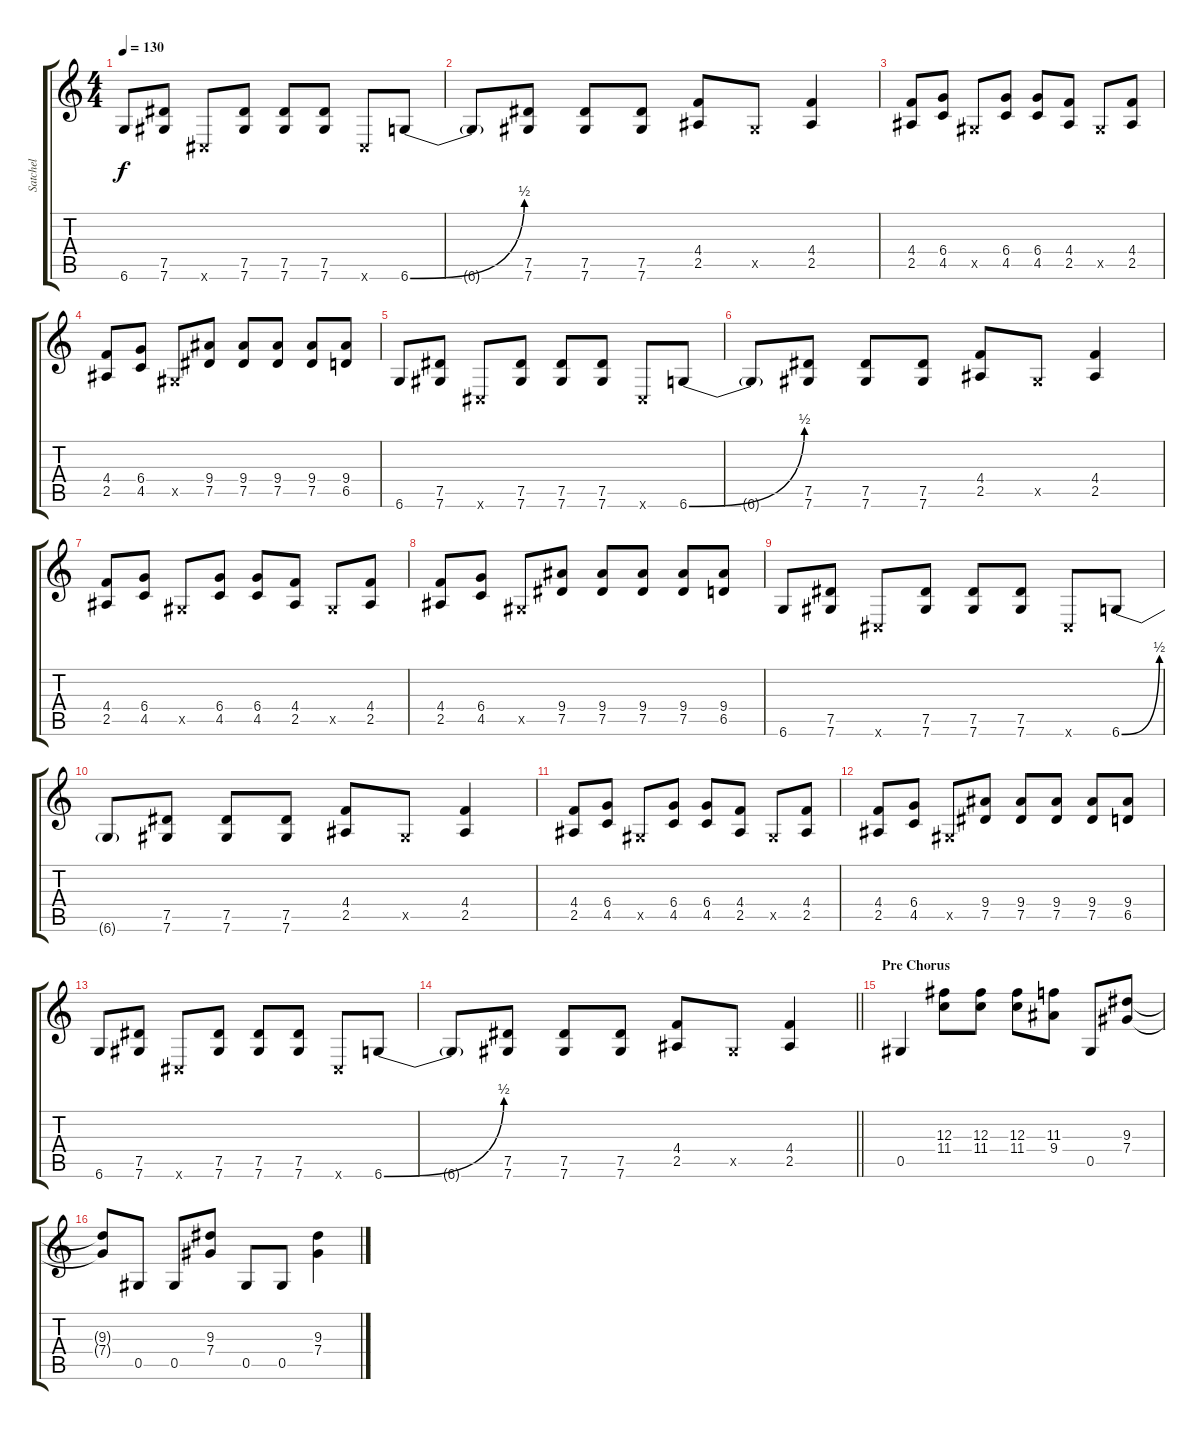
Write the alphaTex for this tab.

\track ("Satchel" "Satchel") {instrument distortionguitar}
\staff {score tabs}
\tuning (Eb4 Bb3 Gb3 Db3 Ab2 Db2) {hide}
\ts (4 4)
\tempo 130
\clef g2
\ks c
6.6.8{dy f} (7.5 7.6).8 0.6{x}.8 (7.5 7.6).8 (7.5 7.6).8 (7.5 7.6).8 0.6{x}.8 6.6{be (bend 0 0 60 2)}.8 |
6.6{t}.8 (7.5 7.6).8 (7.5 7.6).8 (7.5 7.6).8 (4.4 2.5).8 0.5{x}.8 (4.4 2.5).4 |
(4.4 2.5).8 (6.4 4.5).8 0.5{x}.8 (6.4 4.5).8 (6.4 4.5).8 (4.4 2.5).8 0.5{x}.8 (4.4 2.5).8 |
(4.4 2.5).8 (6.4 4.5).8 0.5{x}.8 (9.4 7.5).8 (9.4 7.5).8 (9.4 7.5).8 (9.4 7.5).8 (9.4 6.5).8 |
6.6.8 (7.5 7.6).8 0.6{x}.8 (7.5 7.6).8 (7.5 7.6).8 (7.5 7.6).8 0.6{x}.8 6.6{be (bend 0 0 60 2)}.8 |
6.6{t}.8 (7.5 7.6).8 (7.5 7.6).8 (7.5 7.6).8 (4.4 2.5).8 0.5{x}.8 (4.4 2.5).4 |
(4.4 2.5).8 (6.4 4.5).8 0.5{x}.8 (6.4 4.5).8 (6.4 4.5).8 (4.4 2.5).8 0.5{x}.8 (4.4 2.5).8 |
(4.4 2.5).8 (6.4 4.5).8 0.5{x}.8 (9.4 7.5).8 (9.4 7.5).8 (9.4 7.5).8 (9.4 7.5).8 (9.4 6.5).8 |
6.6.8 (7.5 7.6).8 0.6{x}.8 (7.5 7.6).8 (7.5 7.6).8 (7.5 7.6).8 0.6{x}.8 6.6{be (bend 0 0 60 2)}.8 |
6.6{t}.8 (7.5 7.6).8 (7.5 7.6).8 (7.5 7.6).8 (4.4 2.5).8 0.5{x}.8 (4.4 2.5).4 |
(4.4 2.5).8 (6.4 4.5).8 0.5{x}.8 (6.4 4.5).8 (6.4 4.5).8 (4.4 2.5).8 0.5{x}.8 (4.4 2.5).8 |
(4.4 2.5).8 (6.4 4.5).8 0.5{x}.8 (9.4 7.5).8 (9.4 7.5).8 (9.4 7.5).8 (9.4 7.5).8 (9.4 6.5).8 |
6.6.8 (7.5 7.6).8 0.6{x}.8 (7.5 7.6).8 (7.5 7.6).8 (7.5 7.6).8 0.6{x}.8 6.6{be (bend 0 0 60 2)}.8 |
\barLineRight lightlight
6.6{t}.8 (7.5 7.6).8 (7.5 7.6).8 (7.5 7.6).8 (4.4 2.5).8 0.5{x}.8 (4.4 2.5).4 |
\section ("" "Pre Chorus")
0.5.4 (12.3 11.4).8 (12.3 11.4).8 (12.3 11.4).8 (11.3 9.4).8 0.5.8 (9.3 7.4).8 |
(9.3{t} 7.4{t}).8 0.5.8 0.5.8 (9.3 7.4).8 0.5.8 0.5.8 (9.3 7.4).4
